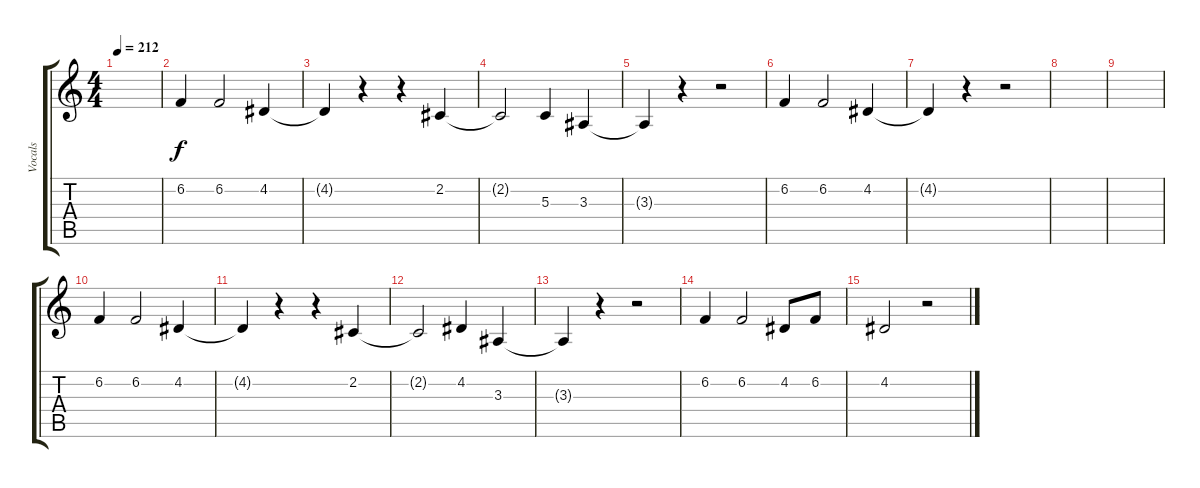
\track ("Vocals" "Vocals") {instrument clarinet}
\staff {score tabs}
\tuning (E4 B3 G3 D3 A2 E2) {hide}
\ts (4 4)
\tempo 212
\clef g2
\ks c
|
6.2.4 6.2.2 4.2.4 |
4.2{t}.4 r.4 r.4 2.2.4 |
2.2{t}.2 5.3.4 3.3.4 |
3.3{t}.4 r.4 r.2 |
6.2.4 6.2.2 4.2.4 |
4.2{t}.4 r.4 r.2 |
|
|
6.2.4 6.2.2 4.2.4 |
4.2{t}.4 r.4 r.4 2.2.4 |
2.2{t}.2 4.2.4 3.3.4 |
3.3{t}.4 r.4 r.2 |
6.2.4 6.2.2 4.2.8 6.2.8 |
4.2.2 r.2
